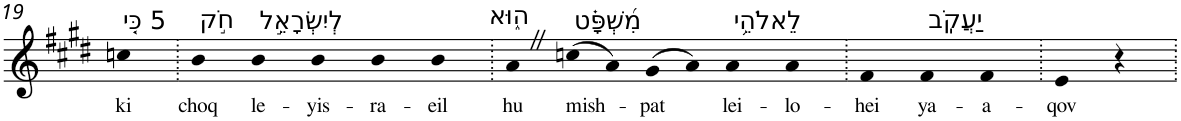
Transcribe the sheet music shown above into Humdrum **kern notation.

**kern	**text
*part1	*part1
*staff1	*staff1
*I"Piano	*
*I'Pno	*
!!LO:PB:g=z
*clefG2	*
*k[f#c#g#d#]	*
*E:	*
=19	=19
!LO:TX:a:t=5 כִּ֤י	!
!	!LO:LY:b
4ccn	ki
=20.	=20.
!LO:TX:a:t=חֹ֣ק	!
!	!LO:LY:b
4b	choq
!LO:TX:a:t=לְיִשְׂרָאֵ֣ל	!
!	!LO:LY:b
4b	le-
!	!LO:LY:b
4b	-yis-
!	!LO:LY:b
4b	-ra-
!	!LO:LY:b
4b	-eil
=21.	=21.
!LO:TX:a:t=ה֑וּא	!
!	!LO:LY:b
4aZ	hu
!LO:TX:a:t=מִ֝שְׁפָּ֗ט	!
!	!LO:LY:b
(>8ccn	mish-
8a)	.
!	!LO:LY:b
(>8g#	-pat
8a)	.
!LO:TX:a:t=לֵאלֹהֵ֥י	!
!	!LO:LY:b
4a	lei-
!	!LO:LY:b
4a	-lo-
=22.	=22.
!	!LO:LY:b
4f#	-hei
!LO:TX:a:t=יַעֲקֹֽב	!
!	!LO:LY:b
4f#	ya-
!	!LO:LY:b
4f#	-a-
=23.	=23.
!	!LO:LY:b
4e	-qov
4r	.
=.	=.
*-	*-
